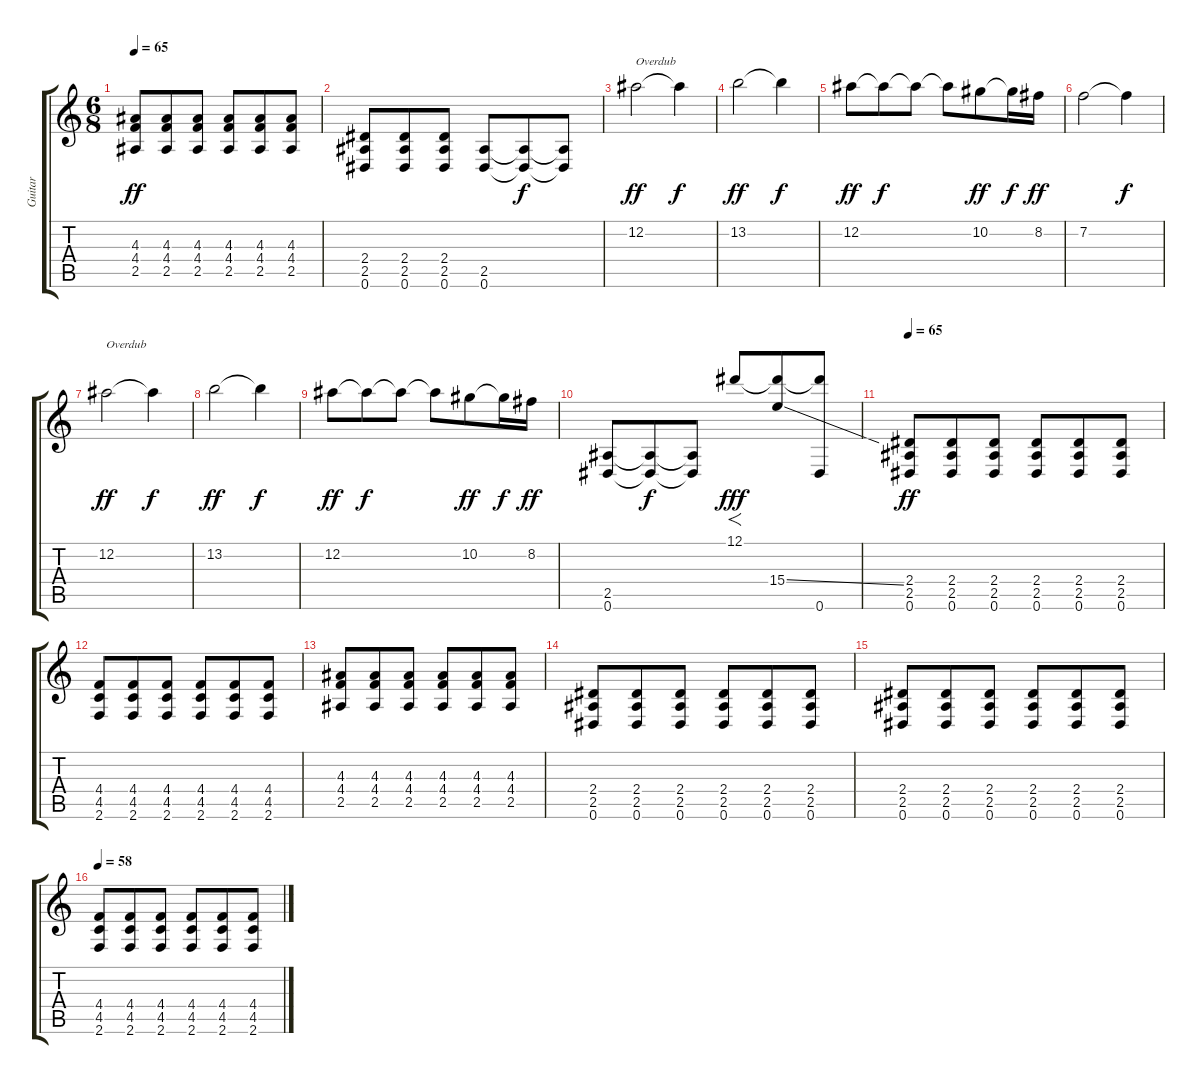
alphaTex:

\track ("Guitar" "Guitar") {instrument overdrivenguitar}
\staff {score tabs}
\tuning (Eb4 Bb3 Gb3 Db3 Ab2 Eb2) {hide}
\ts (6 8)
\tempo 65
\clef g2
\ks c
(4.3 4.4 2.5).8{dy ff} (4.3 4.4 2.5).8 (4.3 4.4 2.5).8 (4.3 4.4 2.5).8 (4.3 4.4 2.5).8 (4.3 4.4 2.5).8 |
(2.4 2.5 0.6).8 (2.4 2.5 0.6).8 (2.4 2.5 0.6).8 (2.5 0.6).8 (2.5{t} 0.6{t}).8{dy f} (2.5{t} 0.6{t}).8 |
12.2.2{txt "Overdub" dy ff volume 16 instrument altosax} 12.2{t}.4{dy f} |
13.2.2{dy ff} 13.2{t}.4{dy f} |
12.2.8{dy ff} 12.2{t}.8{dy f} 12.2{t}.8 12.2{t}.8 10.2.8{dy ff} 10.2{t}.16{dy f} 8.2.16{dy ff} |
7.2.2 7.2{t}.4{dy f} |
12.2.2{txt "Overdub" dy ff volume 16 instrument altosax} 12.2{t}.4{dy f} |
13.2.2{dy ff} 13.2{t}.4{dy f} |
12.2.8{dy ff} 12.2{t}.8{dy f} 12.2{t}.8 12.2{t}.8 10.2.8{dy ff} 10.2{t}.16{dy f} 8.2.16{dy ff} |
(2.5 0.6).8{volume 16 instrument overdrivenguitar} (2.5{t} 0.6{t}).8{dy f} (2.5{t} 0.6{t}).8 12.1.8{f dy fff} (12.1{t} 15.4{ss}).8 (12.1{t} 0.6).8 |
\tempo 65
(2.4 2.5 0.6).8{dy ff} (2.4 2.5 0.6).8 (2.4 2.5 0.6).8 (2.4 2.5 0.6).8 (2.4 2.5 0.6).8 (2.4 2.5 0.6).8 |
(4.4 4.5 2.6).8 (4.4 4.5 2.6).8 (4.4 4.5 2.6).8 (4.4 4.5 2.6).8 (4.4 4.5 2.6).8 (4.4 4.5 2.6).8 |
(4.3 4.4 2.5).8 (4.3 4.4 2.5).8 (4.3 4.4 2.5).8 (4.3 4.4 2.5).8 (4.3 4.4 2.5).8 (4.3 4.4 2.5).8 |
(2.4 2.5 0.6).8 (2.4 2.5 0.6).8 (2.4 2.5 0.6).8 (2.4 2.5 0.6).8 (2.4 2.5 0.6).8 (2.4 2.5 0.6).8 |
(2.4 2.5 0.6).8 (2.4 2.5 0.6).8 (2.4 2.5 0.6).8 (2.4 2.5 0.6).8 (2.4 2.5 0.6).8 (2.4 2.5 0.6).8 |
\tempo 58
(4.4 4.5 2.6).8 (4.4 4.5 2.6).8 (4.4 4.5 2.6).8 (4.4 4.5 2.6).8 (4.4 4.5 2.6).8 (4.4 4.5 2.6).8
